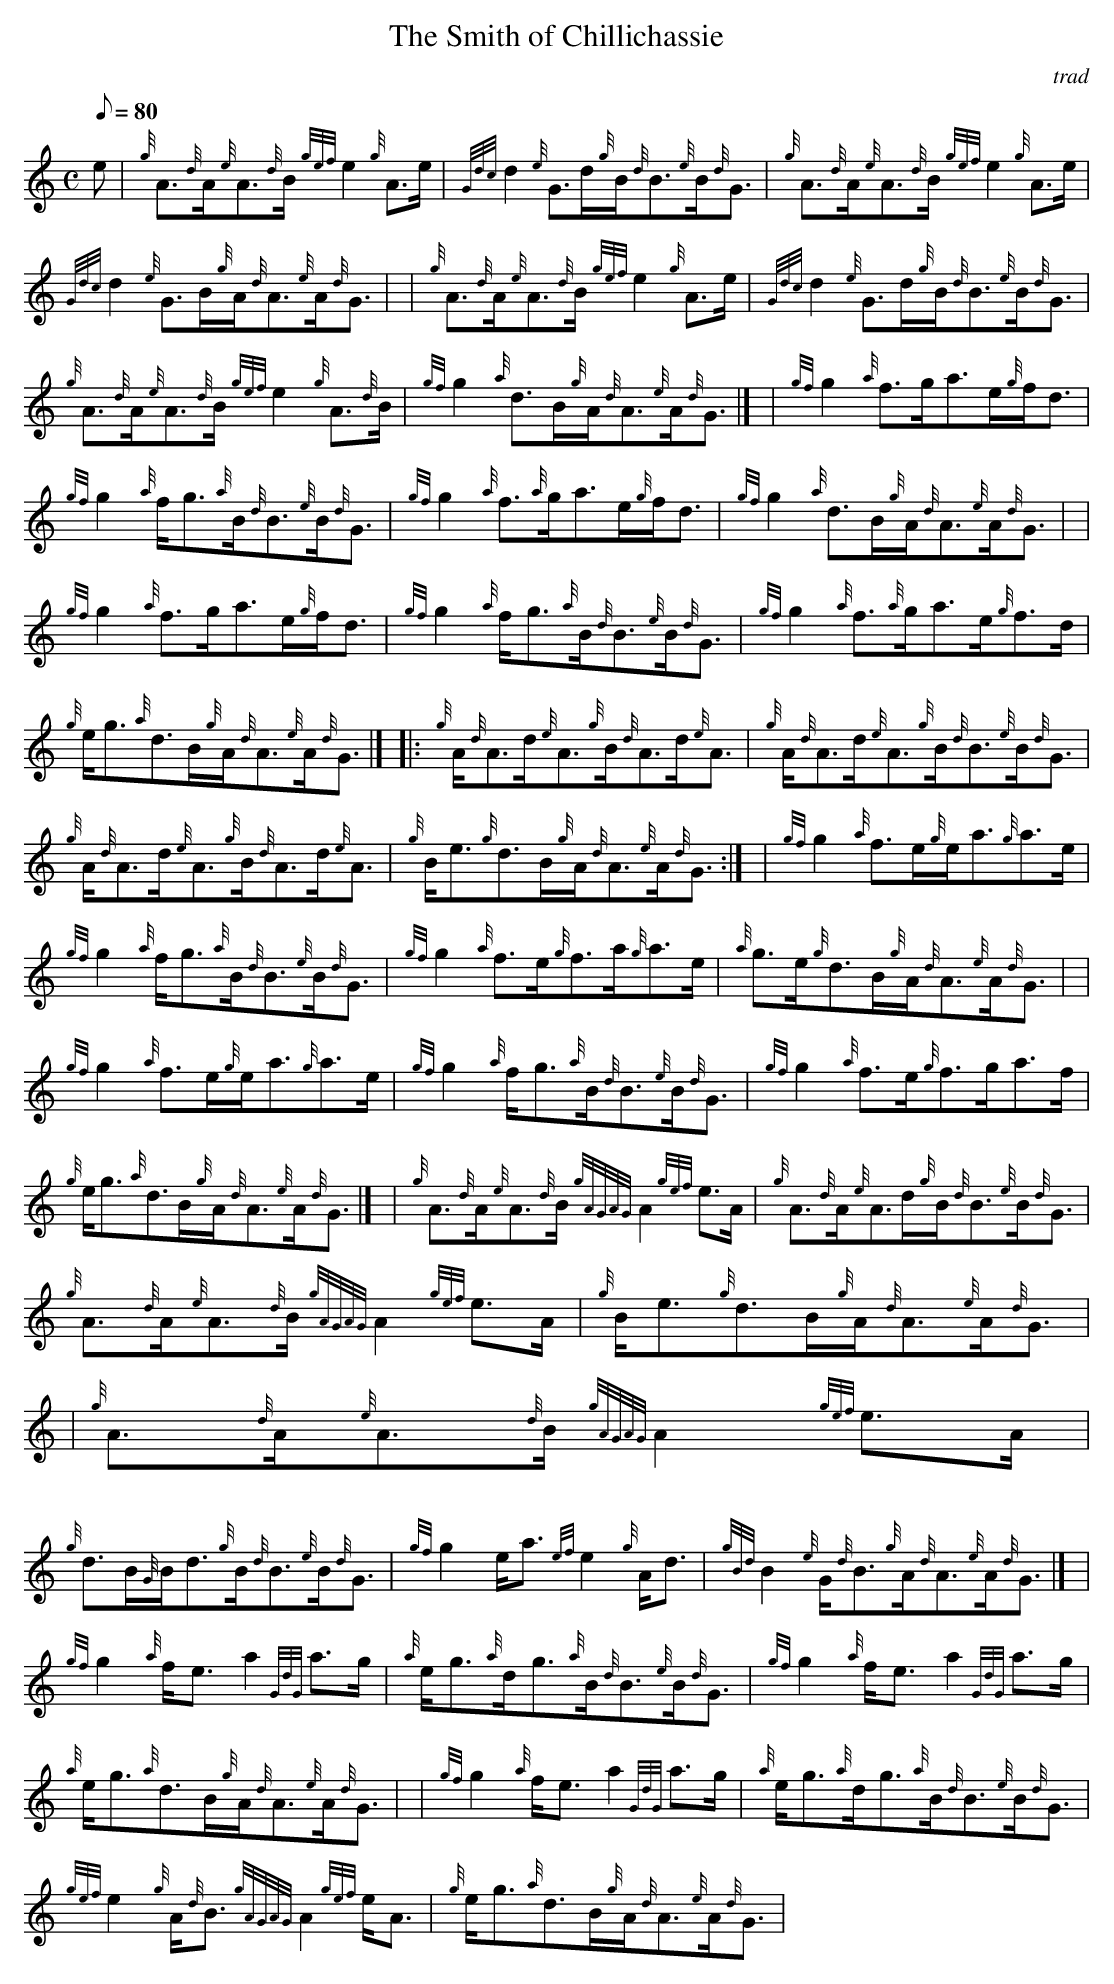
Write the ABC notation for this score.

X:1
T:The Smith of Chillichassie
M:C
L:1/8
Q:80
C:trad
K:HP
e | \
{g}A3/2{d}A/2{e}A3/2{d}B/2{gef}e2{g}A3/2e/2 | \
{Gdc}d2{e}G3/2d/2{g}B/2{d}B3/2{e}B/2{d}G3/2 | \
{g}A3/2{d}A/2{e}A3/2{d}B/2{gef}e2{g}A3/2e/2 |
{Gdc}d2{e}G3/2B/2{g}A/2{d}A3/2{e}A/2{d}G3/2 | | \
{g}A3/2{d}A/2{e}A3/2{d}B/2{gef}e2{g}A3/2e/2 | \
{Gdc}d2{e}G3/2d/2{g}B/2{d}B3/2{e}B/2{d}G3/2 |
{g}A3/2{d}A/2{e}A3/2{d}B/2{gef}e2{g}A3/2{d}B/2 | \
{gf}g2{a}d3/2B/2{g}A/2{d}A3/2{e}A/2{d}G3/2|]  | \
{gf}g2{a}f3/2g/2a3/2e/2{g}f/2d3/2 |
{gf}g2{a}f/2g3/2{a}B/2{d}B3/2{e}B/2{d}G3/2 | \
{gf}g2{a}f3/2{a}g/2a3/2e/2{g}f/2d3/2 | \
{gf}g2{a}d3/2B/2{g}A/2{d}A3/2{e}A/2{d}G3/2| |
{gf}g2{a}f3/2g/2a3/2e/2{g}f/2d3/2 | \
{gf}g2{a}f/2g3/2{a}B/2{d}B3/2{e}B/2{d}G3/2 | \
{gf}g2{a}f3/2{a}g/2a3/2e/2{g}f3/2d/2 |
{g}e/2g3/2{a}d3/2B/2{g}A/2{d}A3/2{e}A/2{d}G3/2|]  |: \
{g}A/2{d}A3/2d/2{e}A3/2{g}B/2{d}A3/2d/2{e}A3/2 | \
{g}A/2{d}A3/2d/2{e}A3/2{g}B/2{d}B3/2{e}B/2{d}G3/2 |
{g}A/2{d}A3/2d/2{e}A3/2{g}B/2{d}A3/2d/2{e}A3/2 | \
{g}B/2e3/2{g}d3/2B/2{g}A/2{d}A3/2{e}A/2{d}G3/2 :| | \
{gf}g2{a}f3/2e/2{g}e/2a3/2{g}a3/2e/2 |
{gf}g2{a}f/2g3/2{a}B/2{d}B3/2{e}B/2{d}G3/2 | \
{gf}g2{a}f3/2e/2{g}f3/2a/2{g}a3/2e/2 | \
{a}g3/2e/2{g}d3/2B/2{g}A/2{d}A3/2{e}A/2{d}G3/2| |
{gf}g2{a}f3/2e/2{g}e/2a3/2{g}a3/2e/2 | \
{gf}g2{a}f/2g3/2{a}B/2{d}B3/2{e}B/2{d}G3/2 | \
{gf}g2{a}f3/2e/2{g}f3/2g/2a3/2f/2 |
{g}e/2g3/2{a}d3/2B/2{g}A/2{d}A3/2{e}A/2{d}G3/2|]  | \
{g}A3/2{d}A/2{e}A3/2{d}B/2{gAGAG}A2{gef}e3/2A/2 | \
{g}A3/2{d}A/2{e}A3/2d/2{g}B/2{d}B3/2{e}B/2{d}G3/2 |
{g}A3/2{d}A/2{e}A3/2{d}B/2{gAGAG}A2{gef}e3/2A/2 | \
{g}B/2e3/2{g}d3/2B/2{g}A/2{d}A3/2{e}A/2{d}G3/2 | | \
{g}A3/2{d}A/2{e}A3/2{d}B/2{gAGAG}A2{gef}e3/2A/2 |
{g}d3/2B/2{G}B/2d3/2{g}B/2{d}B3/2{e}B/2{d}G3/2 | \
{gf}g2e/2a3/2{ef}e2{g}A/2d3/2 | \
{gBd}B2{e}G/2{d}B3/2{g}A/2{d}A3/2{e}A/2{d}G3/2|] |
{gf}g2{a}f/2e3/2a2{GdG}a3/2g/2 | \
{a}e/2g3/2{a}d/2g3/2{a}B/2{d}B3/2{e}B/2{d}G3/2 | \
{gf}g2{a}f/2e3/2a2{GdG}a3/2g/2 |
{a}e/2g3/2{a}d3/2B/2{g}A/2{d}A3/2{e}A/2{d}G3/2 | | \
{gf}g2{a}f/2e3/2a2{GdG}a3/2g/2 | \
{a}e/2g3/2{a}d/2g3/2{a}B/2{d}B3/2{e}B/2{d}G3/2 |
{gef}e2{g}A/2{d}B3/2{gAGAG}A2{gef}e/2A3/2 | \
{g}e/2g3/2{a}d3/2B/2{g}A/2{d}A3/2{e}A/2{d}G3/2 |
